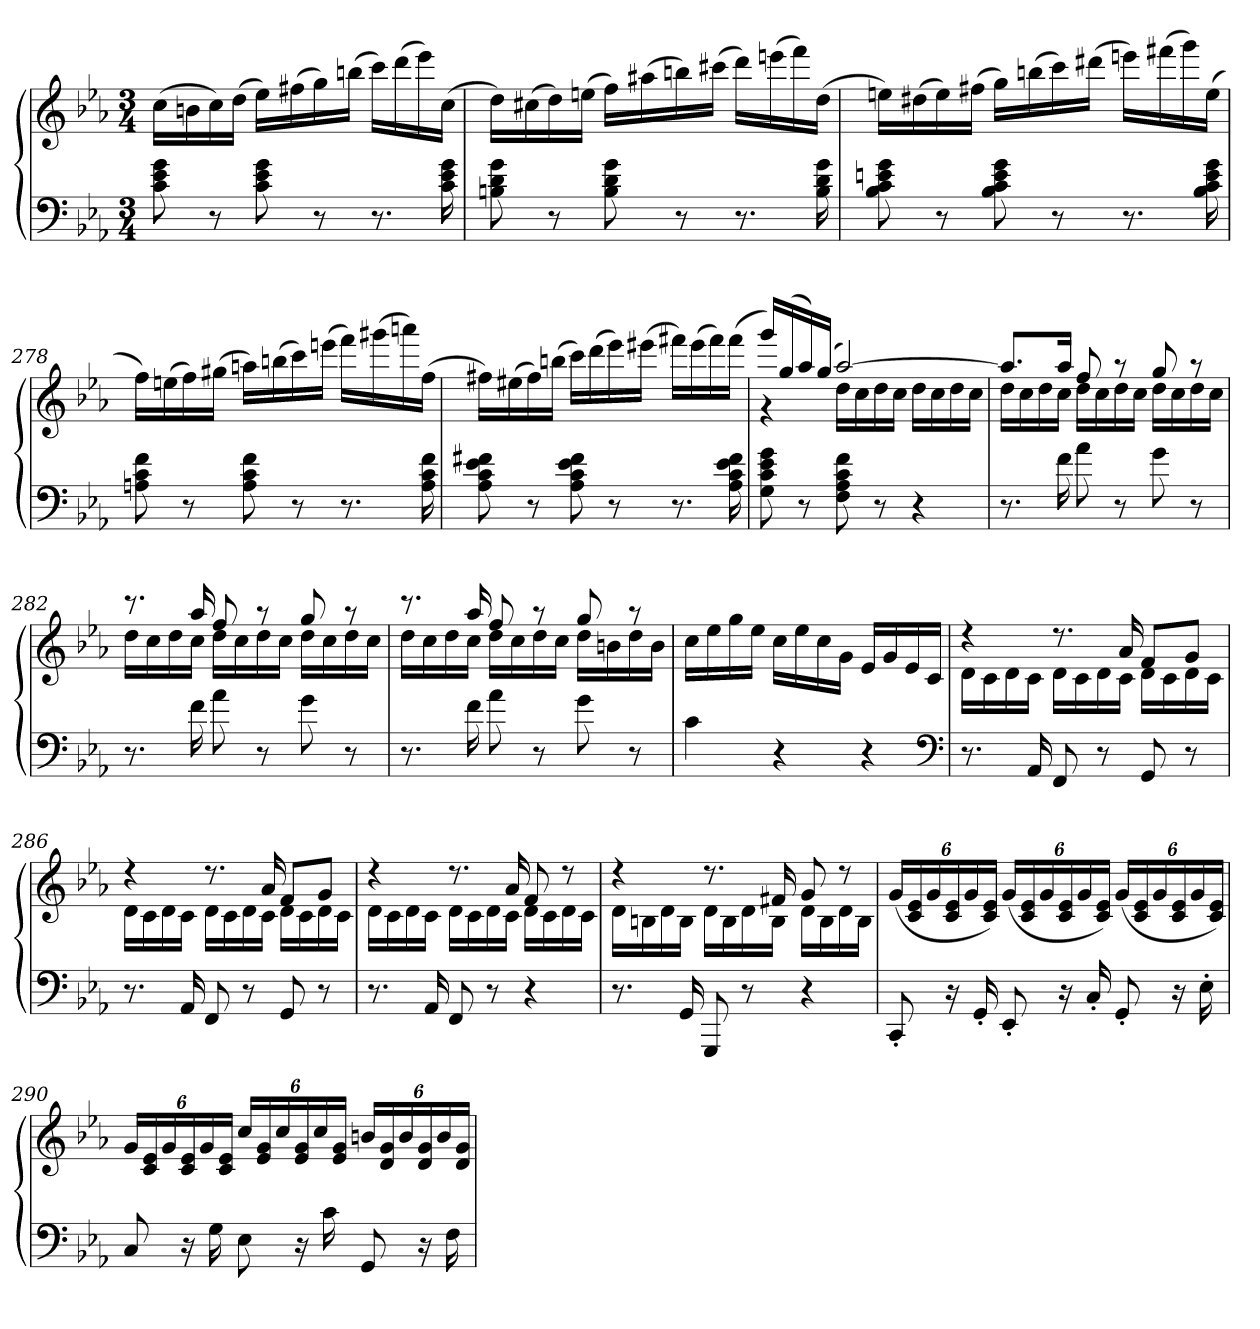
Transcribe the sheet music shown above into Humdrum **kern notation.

**kern	**kern
*part1	*part1
*staff2	*staff1
*clefF4	*clefG2
*k[b-e-a-]	*k[b-e-a-]
*c:	*c:
*M3/4	*M3/4
=	=
8c 8e- 8g	(16ccLL
.	16bn
8r	16cc)
.	(16ddJJ
8c 8e- 8g	16ee-LL)
.	(16ff#X
8r	16gg)
.	(16bbnJJ
8.r	16cccLL)
.	(16ddd
.	16eee-)
16c 16e- 16g	(16ccJJ
=276	=276
8Bn 8d 8g	16ddLL)
.	(16cc#X
8r	16dd)
.	(16eenJJ
8B 8d 8g	16ffLL)
.	(16aa#X
8r	16bbn)
.	(16ccc#XJJ
8.r	16dddLL)
.	(16eeen
.	16fff)
16B 16d 16g	(16ddJJ
=277	=277
8B- 8c 8en 8g	16eenLL)
.	(16dd#X
8r	16ee)
.	(16ff#XJJ
8B- 8c 8e 8g	16ggLL)
.	(16bbn
8r	16ccc)
.	(16ddd#XJJ
8.r	16eeenLL)
.	(16fff#X
.	16ggg)
16B- 16c 16e 16g	(16eeJJ
=278	=278
8An 8c 8f	16ffLL)
.	(16een
8r	16ff)
.	(16gg#XJJ
8A 8c 8f	16aanLL)
.	(16bbn
8r	16ccc)
.	(16eeenJJ
8.r	16fffLL)
.	(16ggg#X
.	16aaan)
16A 16c 16f	(16ffJJ
=279	=279
8A- 8c 8e- 8f#X	16ff#XLL)
.	(16ee#X
8r	16ff#)
.	(16bbnJJ
8A- 8c 8e- 8f#	16cccLL)
.	(16ddd
8r	16eee-)
.	(16eee#XJJ
8.r	16fff#XLL)
.	(16eee#
.	16fff#)
16A- 16c 16e- 16f#	(16fff#JJ
=280	=280
*	*^
8G 8c 8e- 8g	16gggLL)	4r
.	(16gg	.
8r	16aa-)	.
.	(16ggJJ	.
8F 8A- 8c 8f	[2aa-)	16ddLL
.	.	16cc
8r	.	16dd
.	.	16ccJJ
4r	.	16ddLL
.	.	16cc
.	.	16dd
.	.	16ccJJ
=281	=281	=281
8.r	8.aa-L]	16ddLL
.	.	16cc
.	.	16dd
16f	16aa-Jk	16ccJJ
8a-	8ff	16ddLL
.	.	16cc
8r	8r	16dd
.	.	16ccJJ
8g	8gg	16ddLL
.	.	16cc
8r	8r	16dd
.	.	16ccJJ
=282	=282	=282
8.r	8.r	16ddLL
.	.	16cc
.	.	16dd
16f	16aa-	16ccJJ
8a-	8ff	16ddLL
.	.	16cc
8r	8r	16dd
.	.	16ccJJ
8g	8gg	16ddLL
.	.	16cc
8r	8r	16dd
.	.	16ccJJ
=283	=283	=283
8.r	8.r	16ddLL
.	.	16cc
.	.	16dd
16f	16aa-	16ccJJ
8a-	8ff	16ddLL
.	.	16cc
8r	8r	16dd
.	.	16ccJJ
8g	8gg	16ddLL
.	.	16bn
8r	8r	16dd
.	.	16bJJ
*	*v	*v
=284	=284
4c	16ccLL
.	16ee-
.	16gg
.	16ee-JJ
4r	16ccLL
.	16ee-
.	16cc
.	16gJJ
4r	16e-LL
.	16g
.	16e-
.	16cJJ
*clefF4	*
=285	=285
*	*^
8.r	4r	16dLL
.	.	16c
.	.	16d
16AA-	.	16cJJ
8FF	8.r	16dLL
.	.	16c
8r	.	16d
.	16a-	16cJJ
8GG	8fL	16dLL
.	.	16c
8r	8gJ	16d
.	.	16cJJ
=286	=286	=286
8.r	4r	16dLL
.	.	16c
.	.	16d
16AA-	.	16cJJ
8FF	8.r	16dLL
.	.	16c
8r	.	16d
.	16a-	16cJJ
8GG	8fL	16dLL
.	.	16c
8r	8gJ	16d
.	.	16cJJ
=287	=287	=287
8.r	4r	16dLL
.	.	16c
.	.	16d
16AA-	.	16cJJ
8FF	8.r	16dLL
.	.	16c
8r	.	16d
.	16a-	16cJJ
4r	8f	16dLL
.	.	16c
.	8r	16d
.	.	16cJJ
=288	=288	=288
8.r	4r	16dLL
.	.	16Bn
.	.	16d
16GG	.	16BJJ
8GGG	8.r	16dLL
.	.	16B
8r	.	16d
.	16f#X	16BJJ
4r	8g	16dLL
.	.	16B
.	8r	16d
.	.	16BJJ
*	*v	*v
=289	=289
8CC'	(24gLL
.	24c 24e-
.	24g
16r	24c 24e-
.	24g
16GG'	.
.	24c 24e-JJ)
8EE-'	(24gLL
.	24c 24e-
.	24g
16r	24c 24e-
.	24g
16C'	.
.	24c 24e-JJ)
8GG'	(24gLL
.	24c 24e-
.	24g
16r	24c 24e-
.	24g
16E-'	.
.	24c 24e-JJ)
=290	=290
8C	24gLL
.	24c 24e-
.	24g
16r	24c 24e-
.	24g
16G	.
.	24c 24e-JJ
8E-	24ccLL
.	24e- 24g
.	24cc
16r	24e- 24g
.	24cc
16c	.
.	24e- 24gJJ
8GG	24bnLL
.	24d 24g
.	24b
16r	24d 24g
.	24b
16F	.
.	24d 24gJJ
=	=
*-	*-
